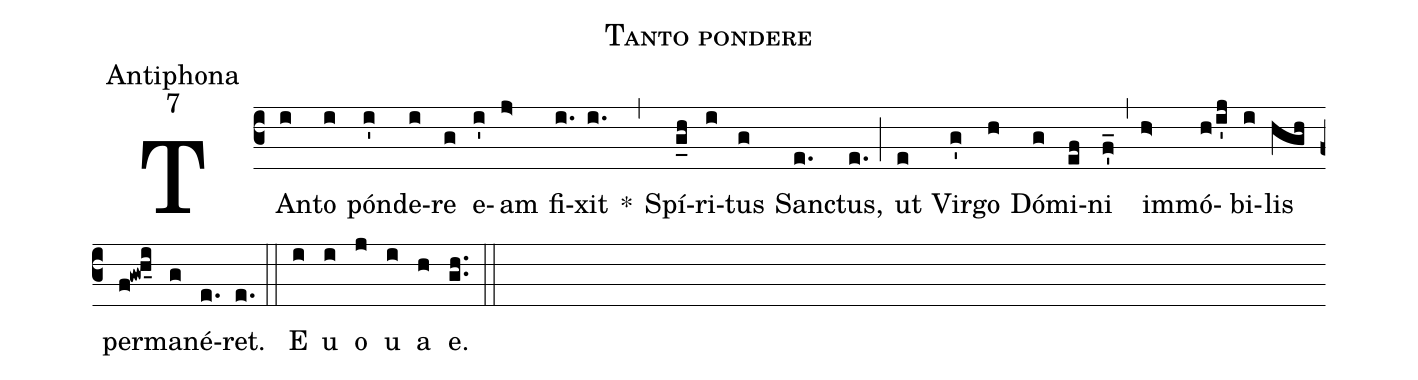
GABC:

name:Tanto pondere;
office-part:Antiphona;
mode:7;
%%
(c3) TAn(i)to(i) pón(i')de(i)re(g) e(i')am(j>) fi(i.)xit(i.) *(,) Spí(g_h)ri(i)tus(g) San(e.)ctus,(e.) (;) ut(e) Vir(g')go(h) Dó(g)mi(ef)ni(f'_) (,) im(h>)mó(h/i'j)bi(i)lis(hgh) per(f!gw!h_5i)ma(g)né(e.)ret.(e.) (::) E(i) u(i) o(j) u(i) a(h) e.(g.h.) (::)
